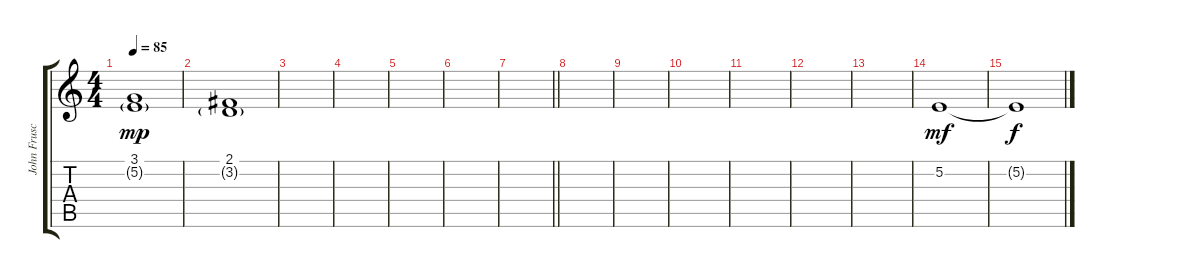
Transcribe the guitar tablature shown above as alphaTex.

\track ("John Frusciante (Vocals)" "John Frusc") {instrument altosax}
\staff {score tabs}
\tuning (E4 B3 G3 D3 A2 E2) {hide}
\ts (4 4)
\tempo 85
\clef g2
\ks c
(3.1 5.2{g}).1{dy mp} |
(2.1 3.2{g}).1 |
|
|
|
|
\barLineRight lightlight
|
|
|
|
|
|
|
5.2.1{dy mf} |
5.2{t}.1{dy f}
